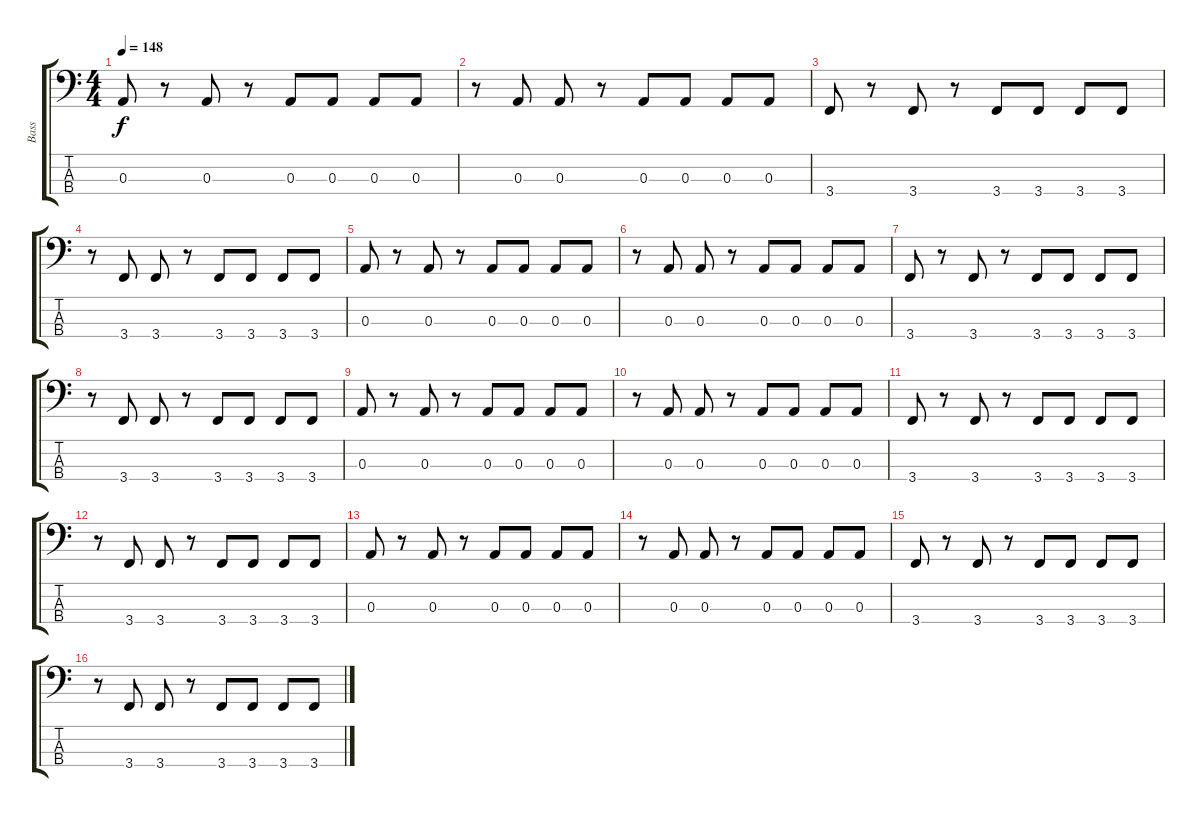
\track ("Bass" "Bass") {instrument electricbasspick}
\staff {score tabs}
\tuning (G2 D2 A1 D1) {hide}
\ts (4 4)
\tempo 148
\clef f4
\ks c
0.3.8{dy f} r.8 0.3.8 r.8 0.3.8 0.3.8 0.3.8 0.3.8 |
r.8 0.3.8 0.3.8 r.8 0.3.8 0.3.8 0.3.8 0.3.8 |
3.4.8 r.8 3.4.8 r.8 3.4.8 3.4.8 3.4.8 3.4.8 |
r.8 3.4.8 3.4.8 r.8 3.4.8 3.4.8 3.4.8 3.4.8 |
0.3.8 r.8 0.3.8 r.8 0.3.8 0.3.8 0.3.8 0.3.8 |
r.8 0.3.8 0.3.8 r.8 0.3.8 0.3.8 0.3.8 0.3.8 |
3.4.8 r.8 3.4.8 r.8 3.4.8 3.4.8 3.4.8 3.4.8 |
r.8 3.4.8 3.4.8 r.8 3.4.8 3.4.8 3.4.8 3.4.8 |
0.3.8 r.8 0.3.8 r.8 0.3.8 0.3.8 0.3.8 0.3.8 |
r.8 0.3.8 0.3.8 r.8 0.3.8 0.3.8 0.3.8 0.3.8 |
3.4.8 r.8 3.4.8 r.8 3.4.8 3.4.8 3.4.8 3.4.8 |
r.8 3.4.8 3.4.8 r.8 3.4.8 3.4.8 3.4.8 3.4.8 |
0.3.8 r.8 0.3.8 r.8 0.3.8 0.3.8 0.3.8 0.3.8 |
r.8 0.3.8 0.3.8 r.8 0.3.8 0.3.8 0.3.8 0.3.8 |
3.4.8 r.8 3.4.8 r.8 3.4.8 3.4.8 3.4.8 3.4.8 |
r.8 3.4.8 3.4.8 r.8 3.4.8 3.4.8 3.4.8 3.4.8
